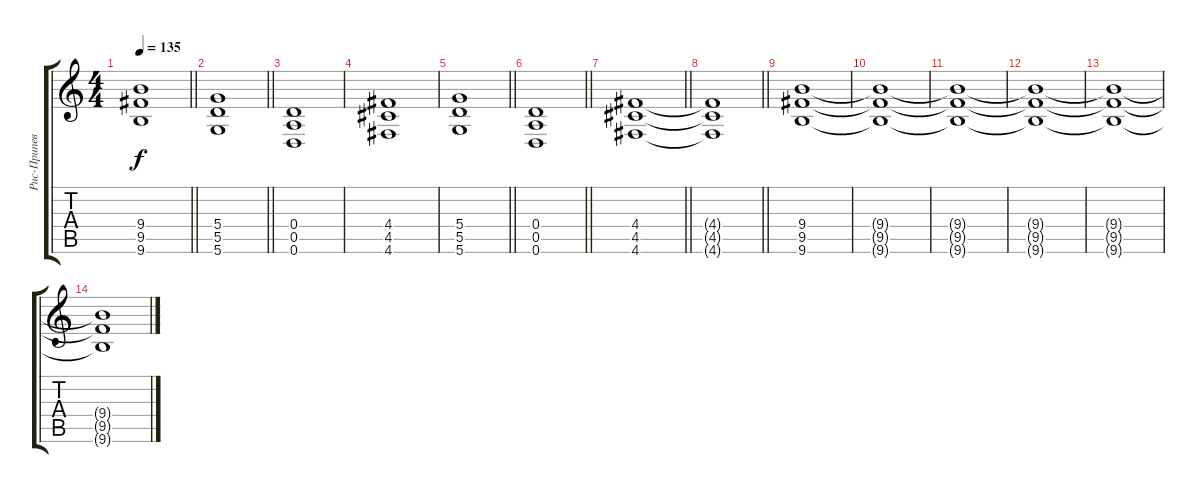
\track ("Рис-Припев" "Рис-Припев") {mute instrument distortionguitar}
\staff {score tabs}
\tuning (E4 B3 G3 D3 A2 D2) {hide}
\ts (4 4)
\tempo 135
\clef g2
\barLineRight lightlight
\ks c
(9.4 9.5 9.6).1{dy f} |
\barLineRight lightlight
(5.4 5.5 5.6).1 |
(0.4 0.5 0.6).1 |
(4.4 4.5 4.6).1 |
\barLineRight lightlight
(5.4 5.5 5.6).1 |
\barLineRight lightlight
(0.4 0.5 0.6).1 |
\barLineRight lightlight
(4.4 4.5 4.6).1 |
\barLineRight lightlight
(4.4{t} 4.5{t} 4.6{t}).1 |
(9.4 9.5 9.6).1 |
(9.4{t} 9.5{t} 9.6{t}).1 |
(9.4{t} 9.5{t} 9.6{t}).1 |
(9.4{t} 9.5{t} 9.6{t}).1 |
(9.4{t} 9.5{t} 9.6{t}).1 |
(9.4{t} 9.5{t} 9.6{t}).1
